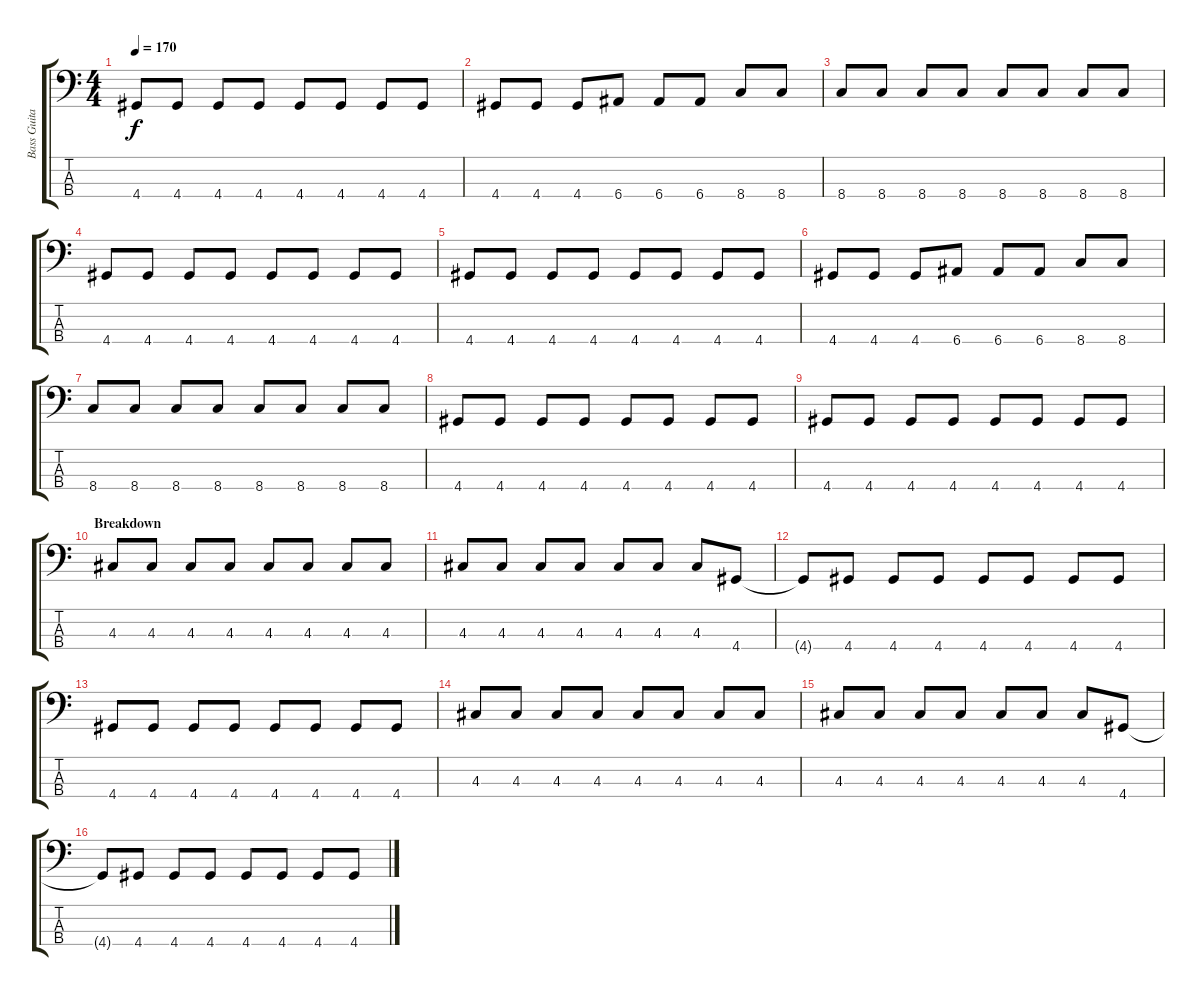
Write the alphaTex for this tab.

\track ("Bass Guitar" "Bass Guita") {instrument electricbasspick}
\staff {score tabs}
\tuning (G2 D2 A1 E1) {hide}
\ts (4 4)
\tempo 170
\clef f4
\ks c
4.4.8{dy f} 4.4.8 4.4.8 4.4.8 4.4.8 4.4.8 4.4.8 4.4.8 |
4.4.8 4.4.8 4.4.8 6.4.8 6.4.8 6.4.8 8.4.8 8.4.8 |
8.4.8 8.4.8 8.4.8 8.4.8 8.4.8 8.4.8 8.4.8 8.4.8 |
4.4.8 4.4.8 4.4.8 4.4.8 4.4.8 4.4.8 4.4.8 4.4.8 |
4.4.8 4.4.8 4.4.8 4.4.8 4.4.8 4.4.8 4.4.8 4.4.8 |
4.4.8 4.4.8 4.4.8 6.4.8 6.4.8 6.4.8 8.4.8 8.4.8 |
8.4.8 8.4.8 8.4.8 8.4.8 8.4.8 8.4.8 8.4.8 8.4.8 |
4.4.8 4.4.8 4.4.8 4.4.8 4.4.8 4.4.8 4.4.8 4.4.8 |
4.4.8 4.4.8 4.4.8 4.4.8 4.4.8 4.4.8 4.4.8 4.4.8 |
\section ("" "Breakdown")
4.3.8 4.3.8 4.3.8 4.3.8 4.3.8 4.3.8 4.3.8 4.3.8 |
4.3.8 4.3.8 4.3.8 4.3.8 4.3.8 4.3.8 4.3.8 4.4.8 |
4.4{t}.8 4.4.8 4.4.8 4.4.8 4.4.8 4.4.8 4.4.8 4.4.8 |
4.4.8 4.4.8 4.4.8 4.4.8 4.4.8 4.4.8 4.4.8 4.4.8 |
4.3.8 4.3.8 4.3.8 4.3.8 4.3.8 4.3.8 4.3.8 4.3.8 |
4.3.8 4.3.8 4.3.8 4.3.8 4.3.8 4.3.8 4.3.8 4.4.8 |
4.4{t}.8 4.4.8 4.4.8 4.4.8 4.4.8 4.4.8 4.4.8 4.4.8
